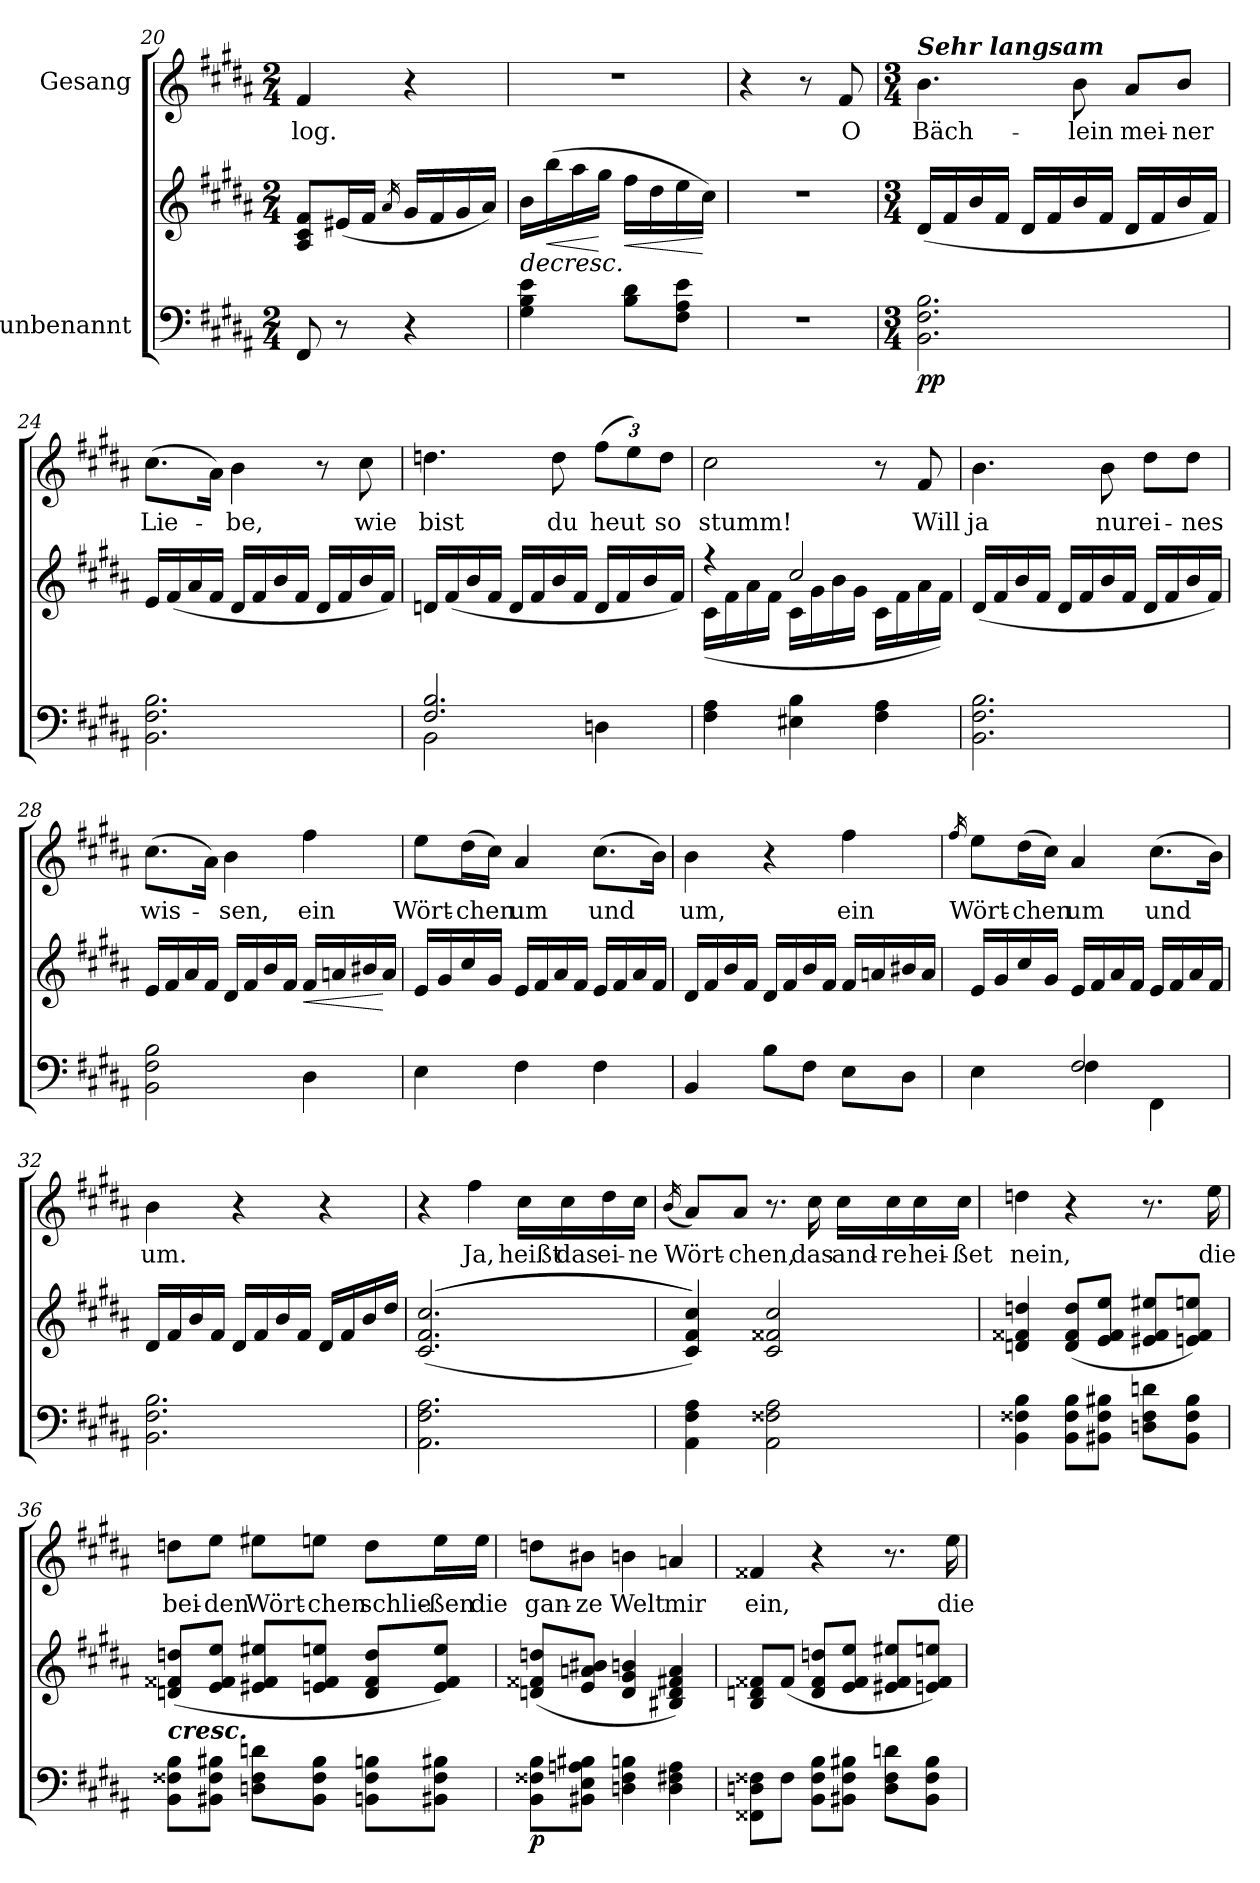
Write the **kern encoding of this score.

**kern	**kern	**dynam	**kern	**text
*part2	*part2	*part2	*part1	*part1
*staff3	*staff2	*staff2/3	*staff1	*staff1
*I"unbenannt	*	*	*I"Gesang	*
*clefF4	*clefG2	*	*clefG2	*
*k[f#c#g#d#a#]	*k[f#c#g#d#a#]	*	*k[f#c#g#d#a#]	*
*M2/4	*M2/4	*	*M2/4	*
=20	=20	=20	=20	=20
!	!	!	!	!LO:LY:b
8FF#/	8A#/ 8c#/ 8f#/L	.	4f#/	log.
8r	(16e#X/L	.	.	.
.	16f#/JJ	.	.	.
.	16qa#/	.	.	.
4r	16g#/LL	.	4r	.
.	16f#/	.	.	.
.	16g#/	.	.	.
.	16a#/JJ)	.	.	.
!!LO:LB:g=z
=21	=21	=21	=21	=21
!	!	!LO:HP:b	!	!
4G#\ 4B\ 4e\	16b\LL	>	2r	.
!	!	!LO:HP:b	!	!
.	(16bb\	<	.	.
.	16aa#\	.	.	.
.	16gg#\JJ	] [	.	.
!	!	!LO:HP:b	!	!
8B\ 8d#\L	16ff#\LL	<	.	.
.	16dd#\	.	.	.
8F#\ 8A#\ 8e\J	16ee\	.	.	.
.	16cc#\JJ)	[	.	.
=22	=22	=22	=22	=22
2r	2r	.	4r	.
.	.	.	8r	.
!	!	!	!	!LO:LY:b
.	.	.	8f#/	O
!!LO:LB:g=z
=23	=23	=23	=23	=23
*M3/4	*M3/4	*	*M3/4	*
!	!	!	!LO:TX:a:Bi:t=Sehr langsam	!
!	!	!LO:DY:b=2	!	!LO:LY:b
2.BB\ 2.F#\ 2.B\	(16d#/LL	pp	4.b\	Bäch-
.	16f#/	.	.	.
.	16b/	.	.	.
.	16f#/JJ	.	.	.
.	16d#/LL	.	.	.
.	16f#/	.	.	.
!	!	!	!	!LO:LY:b
.	16b/	.	8b\	lein
.	16f#/JJ	.	.	.
!	!	!	!	!LO:LY:b
.	16d#/LL	.	8a#/L	mei-
.	16f#/	.	.	.
!	!	!	!	!LO:LY:b
.	16b/	.	8b/J	ner
.	16f#/JJ)	.	.	.
=24	=24	=24	=24	=24
!	!	!	!	!LO:LY:b
2.BB\ 2.F#\ 2.B\	16e/LL	.	(8.cc#\L	Lie-
.	(16f#/	.	.	.
.	16a#/	.	.	.
.	16f#/JJ	.	16a#\Jk)	.
!	!	!	!	!LO:LY:b
.	16d#/LL	.	4b\	be,
.	16f#/	.	.	.
.	16b/	.	.	.
.	16f#/JJ	.	.	.
.	16d#/LL	.	8r	.
.	16f#/	.	.	.
!	!	!	!	!LO:LY:b
.	16b/	.	8cc#\	wie
.	16f#/JJ)	.	.	.
!!LO:LB:g=z
=25	=25	=25	=25	=25
*^	*	*	*	*
!	!	!	!	!	!LO:LY:b
2.F#/ 2.B/	2BB\	16dn/LL	.	4.ddn\	bist
.	.	(16f#/	.	.	.
.	.	16b/	.	.	.
.	.	16f#/JJ	.	.	.
.	.	16d/LL	.	.	.
.	.	16f#/	.	.	.
!	!	!	!	!	!LO:LY:b
.	.	16b/	.	8dd\	du
.	.	16f#/JJ	.	.	.
*	*	*	*	*Xbrackettup	*
!	!	!	!	!	!LO:LY:b
.	4Dn\	16d/LL	.	(12ff#\L	heut
.	.	16f#/	.	.	.
.	.	.	.	12ee\)	.
.	.	16b/	.	.	.
!	!	!	!	!	!LO:LY:b
.	.	.	.	12dd\J	so
.	.	16f#/JJ)	.	.	.
=26	=26	=26	=26	=26	=26
*	*	*^	*	*	*
!	!	!	!	!	!	!LO:LY:b
2.ryy	4F#\ 4A#\	4r	(16c#\LL	.	2cc#\	stumm!
.	.	.	16f#\	.	.	.
.	.	.	16a#\	.	.	.
.	.	.	16f#\JJ	.	.	.
.	4E#X\ 4B\	2cc#/	16c#\LL	.	.	.
.	.	.	16g#\	.	.	.
.	.	.	16b\	.	.	.
.	.	.	16g#\JJ	.	.	.
.	4F#\ 4A#\	.	16c#\LL	.	8r	.
.	.	.	16f#\	.	.	.
!	!	!	!	!	!	!LO:LY:b
.	.	.	16a#\	.	8f#/	Will
.	.	.	16f#\JJ)	.	.	.
*v	*v	*	*	*	*	*
!!LO:PB:g=z
=27	=27	=27	=27	=27	=27
!	!	!	!	!	!LO:LY:b
*	*v	*v	*	*	*
2.BB\ 2.F#\ 2.B\	(16d#/LL	.	4.b\	ja
.	16f#/	.	.	.
.	16b/	.	.	.
.	16f#/JJ	.	.	.
.	16d#/LL	.	.	.
.	16f#/	.	.	.
!	!	!	!	!LO:LY:b
.	16b/	.	8b\	nur
.	16f#/JJ	.	.	.
!	!	!	!	!LO:LY:b
.	16d#/LL	.	8dd#\L	ei-
.	16f#/	.	.	.
!	!	!	!	!LO:LY:b
.	16b/	.	8dd#\J	nes
.	16f#/JJ)	.	.	.
=28	=28	=28	=28	=28
!	!	!	!	!LO:LY:b
2BB\ 2F#\ 2B\	16e/LL	.	(8.cc#\L	wis-
.	16f#/	.	.	.
.	16a#/	.	.	.
.	16f#/JJ	.	16a#\Jk)	.
!	!	!	!	!LO:LY:b
.	16d#/LL	.	4b\	sen,
.	16f#/	.	.	.
.	16b/	.	.	.
.	16f#/JJ	.	.	.
!	!	!LO:HP:b	!	!LO:LY:b
4D#\	16f#/LL	<	4ff#\	ein
.	16an/	.	.	.
.	16b#X/	.	.	.
.	16a/JJ	[	.	.
!!LO:LB:g=z
=29	=29	=29	=29	=29
!	!	!	!	!LO:LY:b
4E\	16e/LL	.	8ee\L	Wört-
.	16g#/	.	.	.
!	!	!	!	!LO:LY:b
.	16cc#/	.	(16dd#\L	chen
.	16g#/JJ	.	16cc#\JJ)	.
!	!	!	!	!LO:LY:b
4F#\	16e/LL	.	4a#/	um
.	16f#/	.	.	.
.	16a#/	.	.	.
.	16f#/JJ	.	.	.
!	!	!	!	!LO:LY:b
4F#\	16e/LL	.	(8.cc#\L	und
.	16f#/	.	.	.
.	16a#/	.	.	.
.	16f#/JJ	.	16b\Jk)	.
=30	=30	=30	=30	=30
!	!	!	!	!LO:LY:b
4BB/	16d#/LL	.	4b\	um,
.	16f#/	.	.	.
.	16b/	.	.	.
.	16f#/JJ	.	.	.
8B\L	16d#/LL	.	4r	.
.	16f#/	.	.	.
8F#\J	16b/	.	.	.
.	16f#/JJ	.	.	.
!	!	!	!	!LO:LY:b
8E\L	16f#/LL	.	4ff#\	ein
.	16an/	.	.	.
8D#\J	16b#X/	.	.	.
.	16a/JJ	.	.	.
!!LO:LB:g=z
=31	=31	=31	=31	=31
.	.	.	16qff#/	.
*^	*	*	*	*
!	!	!	!	!	!LO:LY:b
4ryy	4E\	16e/LL	.	8ee\L	Wört-
.	.	16g#/	.	.	.
!	!	!	!	!	!LO:LY:b
.	.	16cc#/	.	(16dd#\L	chen
.	.	16g#/JJ	.	16cc#\JJ)	.
!	!	!	!	!	!LO:LY:b
2F#/	4F#\	16e/LL	.	4a#/	um
.	.	16f#/	.	.	.
.	.	16a#/	.	.	.
.	.	16f#/JJ	.	.	.
!	!	!	!	!	!LO:LY:b
.	4FF#\	16e/LL	.	(8.cc#\L	und
.	.	16f#/	.	.	.
.	.	16a#/	.	.	.
.	.	16f#/JJ	.	16b\Jk)	.
*v	*v	*	*	*	*
=32	=32	=32	=32	=32
!	!	!	!	!LO:LY:b
2.BB\ 2.F#\ 2.B\	16d#/LL	.	4b\	um.
.	16f#/	.	.	.
.	16b/	.	.	.
.	16f#/JJ	.	.	.
.	16d#/LL	.	4r	.
.	16f#/	.	.	.
.	16b/	.	.	.
.	16f#/JJ	.	.	.
.	16d#/LL	.	4r	.
.	16f#/	.	.	.
.	16b/	.	.	.
.	16dd#/JJ	.	.	.
!!LO:LB:g=z
=33	=33	=33	=33	=33
2.AA#\ 2.F#\ 2.A#\	(((2.c#/ 2.f#/ 2.cc#/	.	4r	.
!	!	!	!	!LO:LY:b
.	.	.	4ff#\	Ja,
!	!	!	!	!LO:LY:b
.	.	.	16cc#\LL	heißt
!	!	!	!	!LO:LY:b
.	.	.	16cc#\	das
!	!	!	!	!LO:LY:b
.	.	.	16dd#\	ei-
!	!	!	!	!LO:LY:b
.	.	.	16cc#\JJ	ne
=34	=34	=34	=34	=34
.	.	.	(16qb/	.
!	!	!	!	!LO:LY:b
4AA#\ 4F#\ 4A#\	4c#/ 4f#/ 4cc#/)))	.	8a#/L)	Wört-
!	!	!	!	!LO:LY:b
.	.	.	8a#/J	chen,
2AA#\ 2F##X\ 2A#\	2c#/ 2f##X/ 2cc#/	.	8.r	.
!	!	!	!	!LO:LY:b
.	.	.	16cc#\	das
!	!	!	!	!LO:LY:b
.	.	.	16cc#\LL	and-
!	!	!	!	!LO:LY:b
.	.	.	16cc#\	re
!	!	!	!	!LO:LY:b
.	.	.	16cc#\	hei-
!	!	!	!	!LO:LY:b
.	.	.	16cc#\JJ	ßet
!!LO:PB:g=z
=35	=35	=35	=35	=35
!	!	!	!	!LO:LY:b
4BB\ 4F##X\ 4B\	4dn/ 4f##X/ 4ddn/	.	4ddn\	nein,
8BB\ 8F##\ 8B\L	(8d/ 8f##/ 8dd/L	.	4r	.
8BB#X\ 8F##\ 8B#X\J	8e/ 8f##/ 8ee/J	.	.	.
8Dn\ 8F##\ 8dn\L	8e#X/ 8f##/ 8ee#X/L	.	8.r	.
8BB#\ 8F##\ 8B#\J	8en/ 8f##/ 8een/J)	.	.	.
!	!	!	!	!LO:LY:b
.	.	.	16ee\	die
=36	=36	=36	=36	=36
!LO:TX:a:Bi:t=cresc.	!	!	!	!
!	!	!	!	!LO:LY:b
8BB\ 8F##X\ 8B\L	(8dn/ 8f##X/ 8ddn/L	.	8ddn\L	bei-
!	!	!	!	!LO:LY:b
8BB#X\ 8F##\ 8B#X\J	8e/ 8f##/ 8ee/J	.	8ee\J	den
!	!	!	!	!LO:LY:b
8Dn\ 8F##\ 8dn\L	8e#X/ 8f##/ 8ee#X/L	.	8ee#X\L	Wört-
!	!	!	!	!LO:LY:b
8BB#\ 8F##\ 8B#\J	8en/ 8f##/ 8een/J	.	8een\J	chen
!	!	!	!	!LO:LY:b
8BBn\ 8F##\ 8Bn\L	8d/ 8f##/ 8dd/L	.	8dd\L	schlie-
!	!	!	!	!LO:LY:b
8BB#X\ 8F##\ 8B#X\J	8e/ 8f##/ 8ee/J)	.	16ee\L	ßen
!	!	!	!	!LO:LY:b
.	.	.	16ee\JJ	die
=37	=37	=37	=37	=37
!	!	!LO:DY:b=2	!	!LO:LY:b
8BB\ 8F##X\ 8B\L	(8dn/ 8f##X/ 8ddn/L	p	8ddn\L	gan-
!	!	!	!	!LO:LY:b
8BB#X\ 8E\ 8An\ 8B#X\J	8e/ 8an/ 8b#X/J	.	8b#X\J	ze
!	!	!	!	!LO:LY:b
4Dn\ 4F##\ 4Bn\	4d/ 4g#/ 4bn/	.	4bn\	Welt
!	!	!	!	!LO:LY:b
4D\ 4F#X\ 4A\	4B#X/ 4d/ 4f#X/ 4a/)	.	4an/	mir
=38	=38	=38	=38	=38
!	!	!	!	!LO:LY:b
8FF##X\ 8Dn\ 8F##X\L	8B/ 8dn/ 8f##X/L	.	4f##X/	ein,
8F##\J	(8f##/J	.	.	.
8BB\ 8F##\ 8B\L	8d/ 8f##/ 8ddn/L	.	4r	.
8BB#X\ 8F##\ 8B#X\J	8e/ 8f##/ 8ee/J	.	.	.
8D\ 8F##\ 8dn\L	8e#X/ 8f##/ 8ee#X/L	.	8.r	.
8BB#\ 8F##\ 8B#\J	8en/ 8f##/ 8een/J)	.	.	.
!	!	!	!	!LO:LY:b
.	.	.	16ee\	die
=	=	=	=	=
*-	*-	*-	*-	*-
